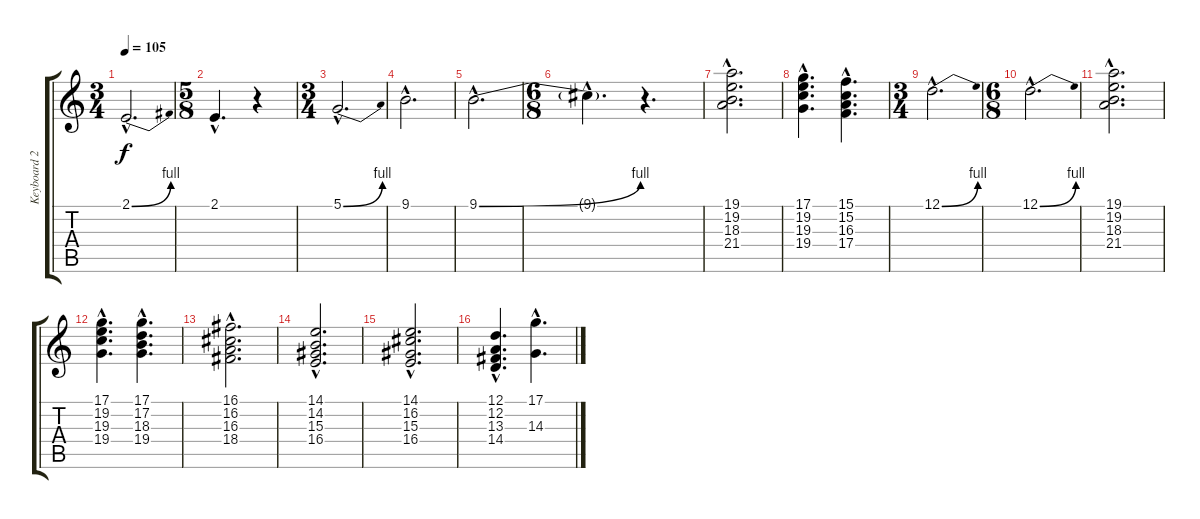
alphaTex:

\track ("Keyboard 2" "Keyboard 2") {instrument lead2sawtooth}
\staff {score tabs}
\tuning (D4 A3 F3 C3 G2 D2) {hide}
\ts (3 4)
\tempo 105
\clef g2
\ks c
2.1{be (bend 0 0 60 4) hac}.2{d dy f} |
\ts (5 8)
2.1{hac}.4{d} r.4 |
\ts (3 4)
5.1{be (bend 0 0 60 4) hac}.2{d} |
9.1{hac}.2{d} |
9.1{be (bend 0 0 60 4) hac}.2{d} |
\ts (6 8)
9.1{hac t}.4{d} r.4{d} |
(19.1{hac} 19.2{hac} 18.3{hac} 21.4{hac}).2{d instrument stringensemble1} |
(17.1{hac} 19.2{hac} 19.3{hac} 19.4{hac}).4{d} (15.1{hac} 15.2{hac} 16.3{hac} 17.4{hac}).4{d} |
\ts (3 4)
12.1{be (bend 0 0 60 4) hac}.2{d instrument lead2sawtooth} |
\ts (6 8)
12.1{be (bend 0 0 60 4) hac}.2{d} |
(19.1{hac} 19.2{hac} 18.3{hac} 21.4{hac}).2{d instrument stringensemble1} |
(17.1{hac} 19.2{hac} 19.3{hac} 19.4{hac}).4{d} (17.1{hac} 17.2{hac} 18.3{hac} 19.4{hac}).4{d} |
(16.1{hac} 16.2{hac} 16.3{hac} 18.4{hac}).2{d instrument churchorgan} |
(14.1{hac} 14.2{hac} 15.3{hac} 16.4{hac}).2{d} |
(14.1{hac} 16.2{hac} 15.3{hac} 16.4{hac}).2{d} |
(12.1{hac} 12.2{hac} 13.3{hac} 14.4{hac}).4{d} (17.1{hac} 14.3{hac}).4{d}
